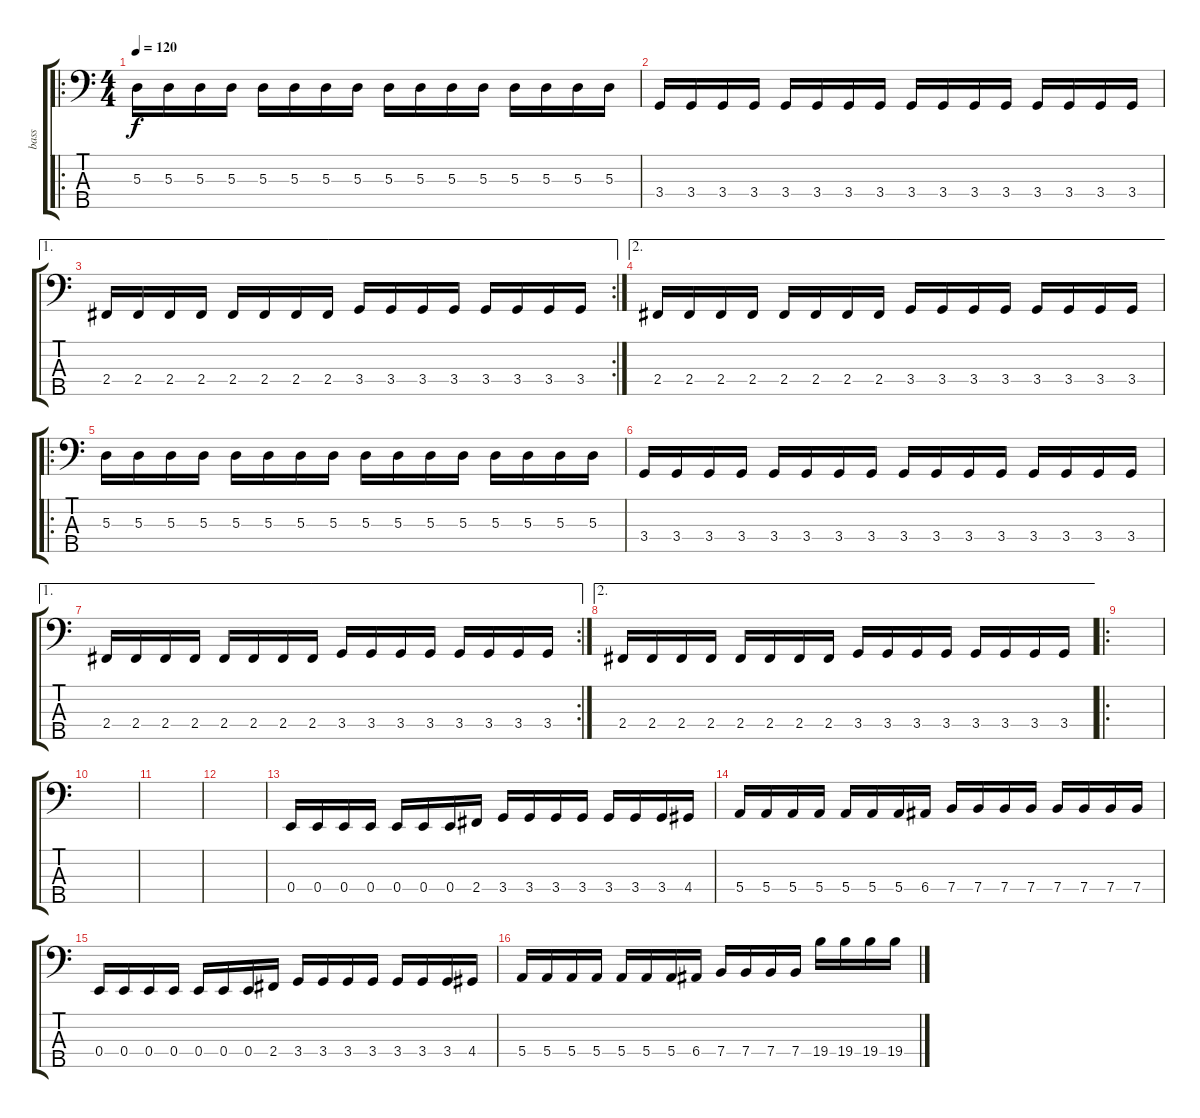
\track ("bass" "bass") {instrument electricbassfinger}
\staff {score tabs}
\tuning (G2 D2 A1 E1 B0) {hide}
\ro
\ts (4 4)
\tempo 120
\clef f4
\ks c
5.3.16{dy f} 5.3.16 5.3.16 5.3.16 5.3.16 5.3.16 5.3.16 5.3.16 5.3.16 5.3.16 5.3.16 5.3.16 5.3.16 5.3.16 5.3.16 5.3.16 |
3.4.16 3.4.16 3.4.16 3.4.16 3.4.16 3.4.16 3.4.16 3.4.16 3.4.16 3.4.16 3.4.16 3.4.16 3.4.16 3.4.16 3.4.16 3.4.16 |
\ae 1
\rc 2
2.4.16 2.4.16 2.4.16 2.4.16 2.4.16 2.4.16 2.4.16 2.4.16 3.4.16 3.4.16 3.4.16 3.4.16 3.4.16 3.4.16 3.4.16 3.4.16 |
\ae 2
2.4.16 2.4.16 2.4.16 2.4.16 2.4.16 2.4.16 2.4.16 2.4.16 3.4.16 3.4.16 3.4.16 3.4.16 3.4.16 3.4.16 3.4.16 3.4.16 |
\ro
5.3.16 5.3.16 5.3.16 5.3.16 5.3.16 5.3.16 5.3.16 5.3.16 5.3.16 5.3.16 5.3.16 5.3.16 5.3.16 5.3.16 5.3.16 5.3.16 |
3.4.16 3.4.16 3.4.16 3.4.16 3.4.16 3.4.16 3.4.16 3.4.16 3.4.16 3.4.16 3.4.16 3.4.16 3.4.16 3.4.16 3.4.16 3.4.16 |
\ae 1
\rc 2
2.4.16 2.4.16 2.4.16 2.4.16 2.4.16 2.4.16 2.4.16 2.4.16 3.4.16 3.4.16 3.4.16 3.4.16 3.4.16 3.4.16 3.4.16 3.4.16 |
\ae 2
2.4.16 2.4.16 2.4.16 2.4.16 2.4.16 2.4.16 2.4.16 2.4.16 3.4.16 3.4.16 3.4.16 3.4.16 3.4.16 3.4.16 3.4.16 3.4.16 |
\ro
|
|
|
|
0.4.16 0.4.16 0.4.16 0.4.16 0.4.16 0.4.16 0.4.16 2.4.16 3.4.16 3.4.16 3.4.16 3.4.16 3.4.16 3.4.16 3.4.16 4.4.16 |
5.4.16 5.4.16 5.4.16 5.4.16 5.4.16 5.4.16 5.4.16 6.4.16 7.4.16 7.4.16 7.4.16 7.4.16 7.4.16 7.4.16 7.4.16 7.4.16 |
0.4.16 0.4.16 0.4.16 0.4.16 0.4.16 0.4.16 0.4.16 2.4.16 3.4.16 3.4.16 3.4.16 3.4.16 3.4.16 3.4.16 3.4.16 4.4.16 |
5.4.16 5.4.16 5.4.16 5.4.16 5.4.16 5.4.16 5.4.16 6.4.16 7.4.16 7.4.16 7.4.16 7.4.16 19.4.16 19.4.16 19.4.16 19.4.16
